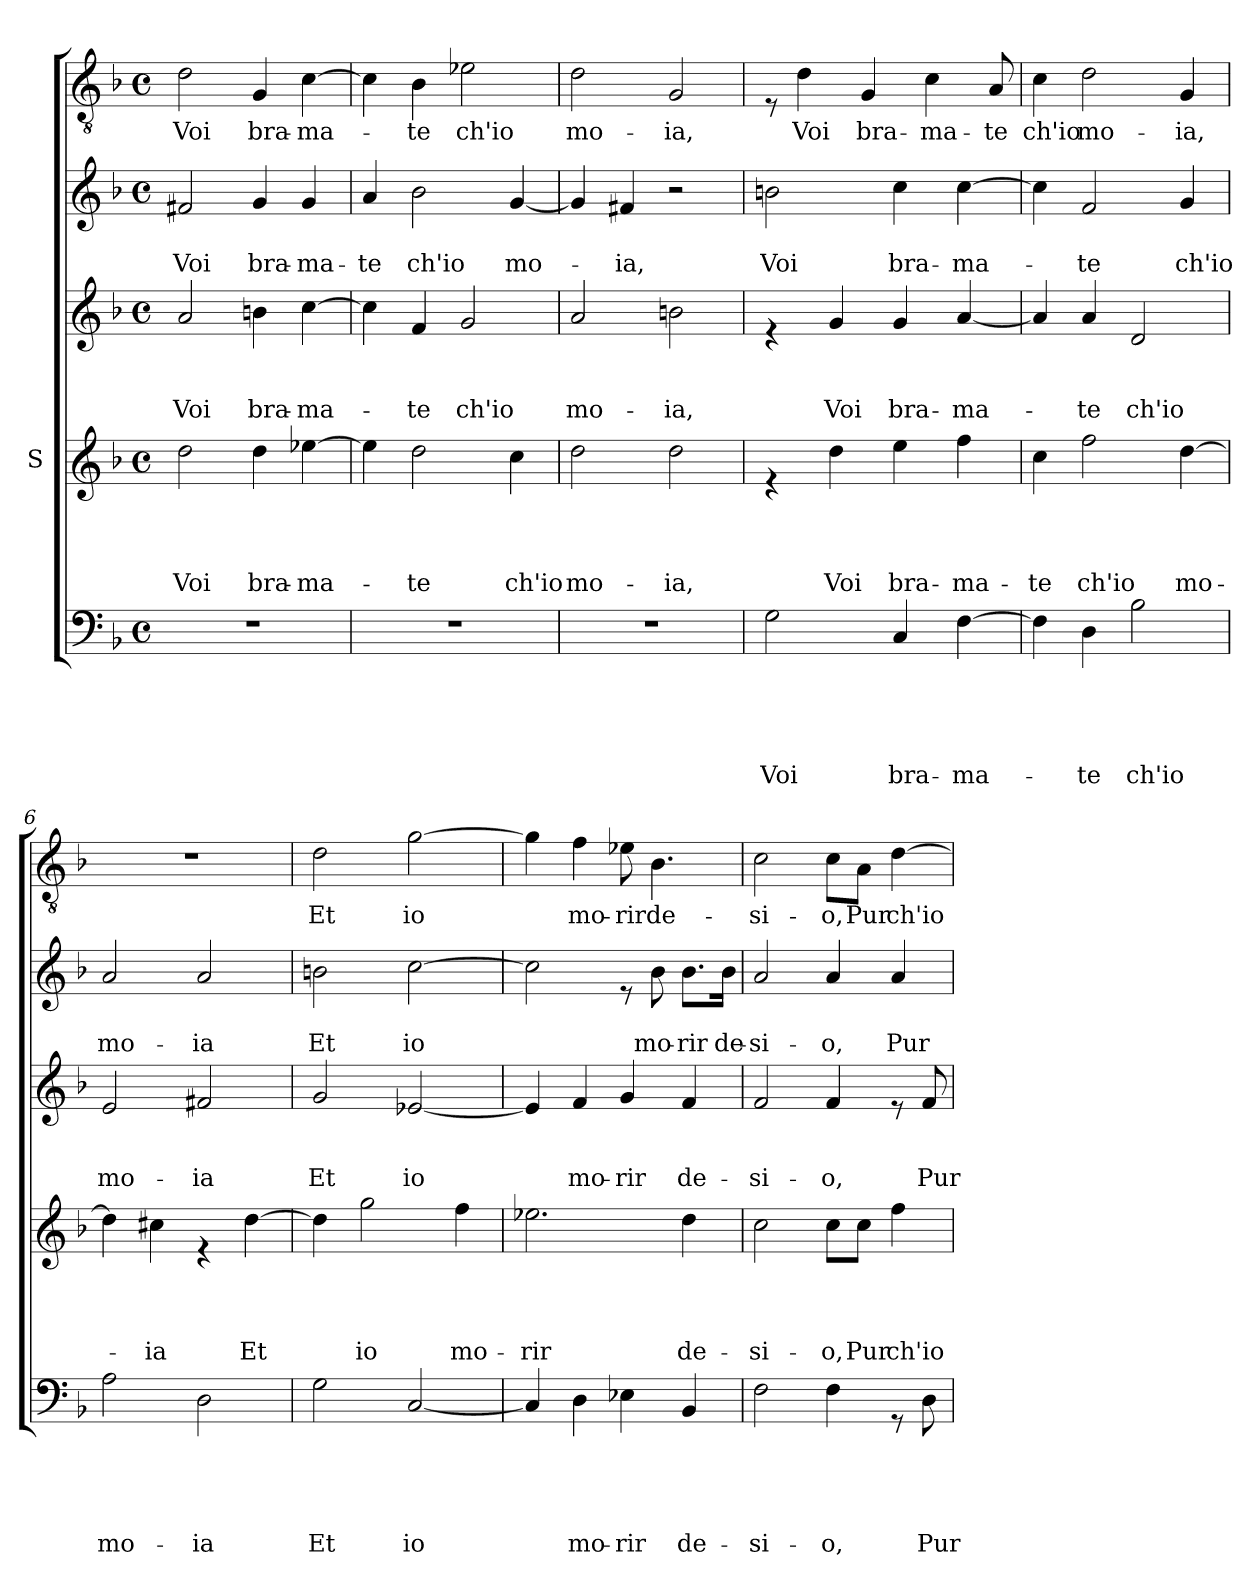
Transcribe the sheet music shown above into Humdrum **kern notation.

**kern	**text	**text	**text	**text	**text	**kern	**text	**text	**text	**text	**kern	**text	**text	**text	**kern	**text	**text	**kern	**text
*part5	*part5	*part5	*part5	*part5	*part5	*part4	*part4	*part4	*part4	*part4	*part3	*part3	*part3	*part3	*part2	*part2	*part2	*part1	*part1
*staff5	*staff5	*staff5	*staff5	*staff5	*staff5	*staff4	*staff4	*staff4	*staff4	*staff4	*staff3	*staff3	*staff3	*staff3	*staff2	*staff2	*staff2	*staff1	*staff1
*	*	*	*	*	*	*I"S	*	*	*	*	*	*	*	*	*	*	*	*	*
*clefF4	*	*	*	*	*	*clefG2	*	*	*	*	*clefG2	*	*	*	*clefG2	*	*	*clefGv2	*
*k[b-]	*	*	*	*	*	*k[b-]	*	*	*	*	*k[b-]	*	*	*	*k[b-]	*	*	*k[b-]	*
*F:	*	*	*	*	*	*F:	*	*	*	*	*F:	*	*	*	*F:	*	*	*F:	*
*M4/4	*	*	*	*	*	*M4/4	*	*	*	*	*M4/4	*	*	*	*M4/4	*	*	*M4/4	*
*met(c)	*	*	*	*	*	*met(c)	*	*	*	*	*met(c)	*	*	*	*met(c)	*	*	*met(c)	*
=1	=1	=1	=1	=1	=1	=1	=1	=1	=1	=1	=1	=1	=1	=1	=1	=1	=1	=1	=1
!	!	!	!	!	!	!	!	!	!	!LO:LY:b	!	!	!	!LO:LY:b	!	!	!LO:LY:b	!	!LO:LY:b
1r	.	.	.	.	.	2dd\	.	.	.	Voi	2a/	.	.	Voi	2f#X/	.	Voi	2d\	Voi
!	!	!	!	!	!	!	!	!	!	!LO:LY:b	!	!	!	!LO:LY:b	!	!	!LO:LY:b	!	!LO:LY:b
.	.	.	.	.	.	4dd\	.	.	.	bra-	4bn\	.	.	bra-	4g/	.	bra-	4G/	bra-
!	!	!	!	!	!	!	!	!	!	!LO:LY:b	!	!	!	!LO:LY:b	!	!	!LO:LY:b	!	!LO:LY:b
.	.	.	.	.	.	[>4ee-X\	.	.	.	-ma-	[>4cc\	.	.	-ma-	4g/	.	-ma-	[>4c\	-ma-
=2	=2	=2	=2	=2	=2	=2	=2	=2	=2	=2	=2	=2	=2	=2	=2	=2	=2	=2	=2
!	!	!	!	!	!	!	!	!	!	!	!	!	!	!	!	!	!LO:LY:b	!	!
1r	.	.	.	.	.	4ee-\]	.	.	.	.	4cc\]	.	.	.	4a/	.	-te	4c\]	.
!	!	!	!	!	!	!	!	!	!	!LO:LY:b	!	!	!	!LO:LY:b	!	!	!LO:LY:b	!	!LO:LY:b
.	.	.	.	.	.	2dd\	.	.	.	-te	4f/	.	.	-te	2b-\	.	ch'io	4B-\	-te
!	!	!	!	!	!	!	!	!	!	!	!	!	!	!LO:LY:b	!	!	!	!	!LO:LY:b
.	.	.	.	.	.	.	.	.	.	.	2g/	.	.	ch'io	.	.	.	2e-X\	ch'io
!	!	!	!	!	!	!	!	!	!	!LO:LY:b	!	!	!	!	!	!	!LO:LY:b	!	!
.	.	.	.	.	.	4cc\	.	.	.	ch'io	.	.	.	.	[<4g/	.	mo-	.	.
=3	=3	=3	=3	=3	=3	=3	=3	=3	=3	=3	=3	=3	=3	=3	=3	=3	=3	=3	=3
!	!	!	!	!	!	!	!	!	!	!LO:LY:b	!	!	!	!LO:LY:b	!	!	!	!	!LO:LY:b
1r	.	.	.	.	.	2dd\	.	.	.	mo-	2a/	.	.	mo-	4g/]	.	.	2d\	mo-
!	!	!	!	!	!	!	!	!	!	!	!	!	!	!	!	!	!LO:LY:b	!	!
.	.	.	.	.	.	.	.	.	.	.	.	.	.	.	4f#X/	.	-ia,	.	.
!	!	!	!	!	!	!	!	!	!	!LO:LY:b	!	!	!	!LO:LY:b	!	!	!	!	!LO:LY:b
.	.	.	.	.	.	2dd\	.	.	.	-ia,	2bn\	.	.	-ia,	2r	.	.	2G/	-ia,
=4	=4	=4	=4	=4	=4	=4	=4	=4	=4	=4	=4	=4	=4	=4	=4	=4	=4	=4	=4
!	!	!	!	!	!LO:LY:b	!	!	!	!	!	!	!	!	!	!	!	!LO:LY:b	!	!
2G\	.	.	.	.	Voi	4re	.	.	.	.	4re	.	.	.	2bn\	.	Voi	8rE	.
!	!	!	!	!	!	!	!	!	!	!	!	!	!	!	!	!	!	!	!LO:LY:b
.	.	.	.	.	.	.	.	.	.	.	.	.	.	.	.	.	.	4d\	Voi
!	!	!	!	!	!	!	!	!	!	!LO:LY:b	!	!	!	!LO:LY:b	!	!	!	!	!
.	.	.	.	.	.	4dd\	.	.	.	Voi	4g/	.	.	Voi	.	.	.	.	.
!	!	!	!	!	!	!	!	!	!	!	!	!	!	!	!	!	!	!	!LO:LY:b
.	.	.	.	.	.	.	.	.	.	.	.	.	.	.	.	.	.	4G/	bra-
!	!	!	!	!	!LO:LY:b	!	!	!	!	!LO:LY:b	!	!	!	!LO:LY:b	!	!	!LO:LY:b	!	!
4C/	.	.	.	.	bra-	4ee\	.	.	.	bra-	4g/	.	.	bra-	4cc\	.	bra-	.	.
!	!	!	!	!	!	!	!	!	!	!	!	!	!	!	!	!	!	!	!LO:LY:b
.	.	.	.	.	.	.	.	.	.	.	.	.	.	.	.	.	.	4c\	-ma-
!	!	!	!	!	!LO:LY:b	!	!	!	!	!LO:LY:b	!	!	!	!LO:LY:b	!	!	!LO:LY:b	!	!
[>4F\	.	.	.	.	-ma-	4ff\	.	.	.	-ma-	[<4a/	.	.	-ma-	[>4cc\	.	-ma-	.	.
!	!	!	!	!	!	!	!	!	!	!	!	!	!	!	!	!	!	!	!LO:LY:b
.	.	.	.	.	.	.	.	.	.	.	.	.	.	.	.	.	.	8A/	-te
=5	=5	=5	=5	=5	=5	=5	=5	=5	=5	=5	=5	=5	=5	=5	=5	=5	=5	=5	=5
!	!	!	!	!	!	!	!	!	!	!LO:LY:b	!	!	!	!	!	!	!	!	!LO:LY:b
4F\]	.	.	.	.	.	4cc\	.	.	.	-te	4a/]	.	.	.	4cc\]	.	.	4c\	ch'io
!	!	!	!	!	!LO:LY:b	!	!	!	!	!LO:LY:b	!	!	!	!LO:LY:b	!	!	!LO:LY:b	!	!LO:LY:b
4D\	.	.	.	.	-te	2ff\	.	.	.	ch'io	4a/	.	.	-te	2f/	.	-te	2d\	mo-
!	!	!	!	!	!LO:LY:b	!	!	!	!	!	!	!	!	!LO:LY:b	!	!	!	!	!
2B-\	.	.	.	.	ch'io	.	.	.	.	.	2d/	.	.	ch'io	.	.	.	.	.
!	!	!	!	!	!	!	!	!	!	!LO:LY:b	!	!	!	!	!	!	!LO:LY:b	!	!LO:LY:b
.	.	.	.	.	.	[>4dd\	.	.	.	mo-	.	.	.	.	4g/	.	ch'io	4G/	-ia,
!!LO:LB:g=z
=6	=6	=6	=6	=6	=6	=6	=6	=6	=6	=6	=6	=6	=6	=6	=6	=6	=6	=6	=6
!	!	!	!	!	!LO:LY:b	!	!	!	!	!	!	!	!	!LO:LY:b	!	!	!LO:LY:b	!	!
2A\	.	.	.	.	mo-	4dd\]	.	.	.	.	2e/	.	.	mo-	2a/	.	mo-	1r	.
!	!	!	!	!	!	!	!	!	!	!LO:LY:b	!	!	!	!	!	!	!	!	!
.	.	.	.	.	.	4cc#X\	.	.	.	-ia	.	.	.	.	.	.	.	.	.
!	!	!	!	!	!LO:LY:b	!	!	!	!	!	!	!	!	!LO:LY:b	!	!	!LO:LY:b	!	!
2D\	.	.	.	.	-ia	4re	.	.	.	.	2f#X/	.	.	-ia	2a/	.	-ia	.	.
!	!	!	!	!	!	!	!	!	!	!LO:LY:b	!	!	!	!	!	!	!	!	!
.	.	.	.	.	.	[>4dd\	.	.	.	Et	.	.	.	.	.	.	.	.	.
=7	=7	=7	=7	=7	=7	=7	=7	=7	=7	=7	=7	=7	=7	=7	=7	=7	=7	=7	=7
!	!	!	!	!	!LO:LY:b	!	!	!	!	!	!	!	!	!LO:LY:b	!	!	!LO:LY:b	!	!LO:LY:b
2G\	.	.	.	.	Et	4dd\]	.	.	.	.	2g/	.	.	Et	2bn\	.	Et	2d\	Et
!	!	!	!	!	!	!	!	!	!	!LO:LY:b	!	!	!	!	!	!	!	!	!
.	.	.	.	.	.	2gg\	.	.	.	io	.	.	.	.	.	.	.	.	.
!	!	!	!	!	!LO:LY:b	!	!	!	!	!	!	!	!	!LO:LY:b	!	!	!LO:LY:b	!	!LO:LY:b
[<2C/	.	.	.	.	io	.	.	.	.	.	[<2e-X/	.	.	io	[>2cc\	.	io	[>2g\	io
!	!	!	!	!	!	!	!	!	!	!LO:LY:b	!	!	!	!	!	!	!	!	!
.	.	.	.	.	.	4ff\	.	.	.	mo-	.	.	.	.	.	.	.	.	.
=8	=8	=8	=8	=8	=8	=8	=8	=8	=8	=8	=8	=8	=8	=8	=8	=8	=8	=8	=8
!	!	!	!	!	!	!	!	!	!	!LO:LY:b	!	!	!	!	!	!	!	!	!
4C/]	.	.	.	.	.	2.ee-X\	.	.	.	-rir	4e-/]	.	.	.	2cc\]	.	.	4g\]	.
!	!	!	!	!	!LO:LY:b	!	!	!	!	!	!	!	!	!LO:LY:b	!	!	!	!	!LO:LY:b
4D\	.	.	.	.	mo-	.	.	.	.	.	4f/	.	.	mo-	.	.	.	4f\	mo-
!	!	!	!	!	!LO:LY:b	!	!	!	!	!	!	!	!	!LO:LY:b	!	!	!	!	!LO:LY:b
4E-X\	.	.	.	.	-rir	.	.	.	.	.	4g/	.	.	-rir	8re	.	.	8e-X\	-rir
!	!	!	!	!	!	!	!	!	!	!	!	!	!	!	!	!	!LO:LY:b	!	!LO:LY:b
.	.	.	.	.	.	.	.	.	.	.	.	.	.	.	8b-\	.	mo-	4.B-\	de-
!	!	!	!	!	!LO:LY:b	!	!	!	!	!LO:LY:b	!	!	!	!LO:LY:b	!	!	!LO:LY:b	!	!
4BB-/	.	.	.	.	de-	4dd\	.	.	.	de-	4f/	.	.	de-	8.b-\L	.	-rir	.	.
!	!	!	!	!	!	!	!	!	!	!	!	!	!	!	!	!	!LO:LY:b	!	!
.	.	.	.	.	.	.	.	.	.	.	.	.	.	.	16b-\Jk	.	de-	.	.
=9	=9	=9	=9	=9	=9	=9	=9	=9	=9	=9	=9	=9	=9	=9	=9	=9	=9	=9	=9
!	!	!	!	!	!LO:LY:b	!	!	!	!	!LO:LY:b	!	!	!	!LO:LY:b	!	!	!LO:LY:b	!	!LO:LY:b
2F\	.	.	.	.	-si-	2cc\	.	.	.	-si-	2f/	.	.	-si-	2a/	.	-si-	2c\	-si-
!	!	!	!	!	!LO:LY:b	!	!	!	!	!LO:LY:b	!	!	!	!LO:LY:b	!	!	!LO:LY:b	!	!LO:LY:b
4F\	.	.	.	.	-o,	8cc\L	.	.	.	-o,	4f/	.	.	-o,	4a/	.	-o,	8c\L	-o,
!	!	!	!	!	!	!	!	!	!	!LO:LY:b	!	!	!	!	!	!	!	!	!LO:LY:b
.	.	.	.	.	.	8cc\J	.	.	.	Pur	.	.	.	.	.	.	.	8A\J	Pur
!	!	!	!	!	!	!	!	!	!	!LO:LY:b	!	!	!	!	!	!	!LO:LY:b	!	!LO:LY:b
8rGG	.	.	.	.	.	4ff\	.	.	.	ch'io	8re	.	.	.	4a/	.	Pur	[>4d\	ch'io
!	!	!	!	!	!LO:LY:b	!	!	!	!	!	!	!	!	!LO:LY:b	!	!	!	!	!
8D\	.	.	.	.	Pur	.	.	.	.	.	8f/	.	.	Pur	.	.	.	.	.
=	=	=	=	=	=	=	=	=	=	=	=	=	=	=	=	=	=	=	=
*-	*-	*-	*-	*-	*-	*-	*-	*-	*-	*-	*-	*-	*-	*-	*-	*-	*-	*-	*-
